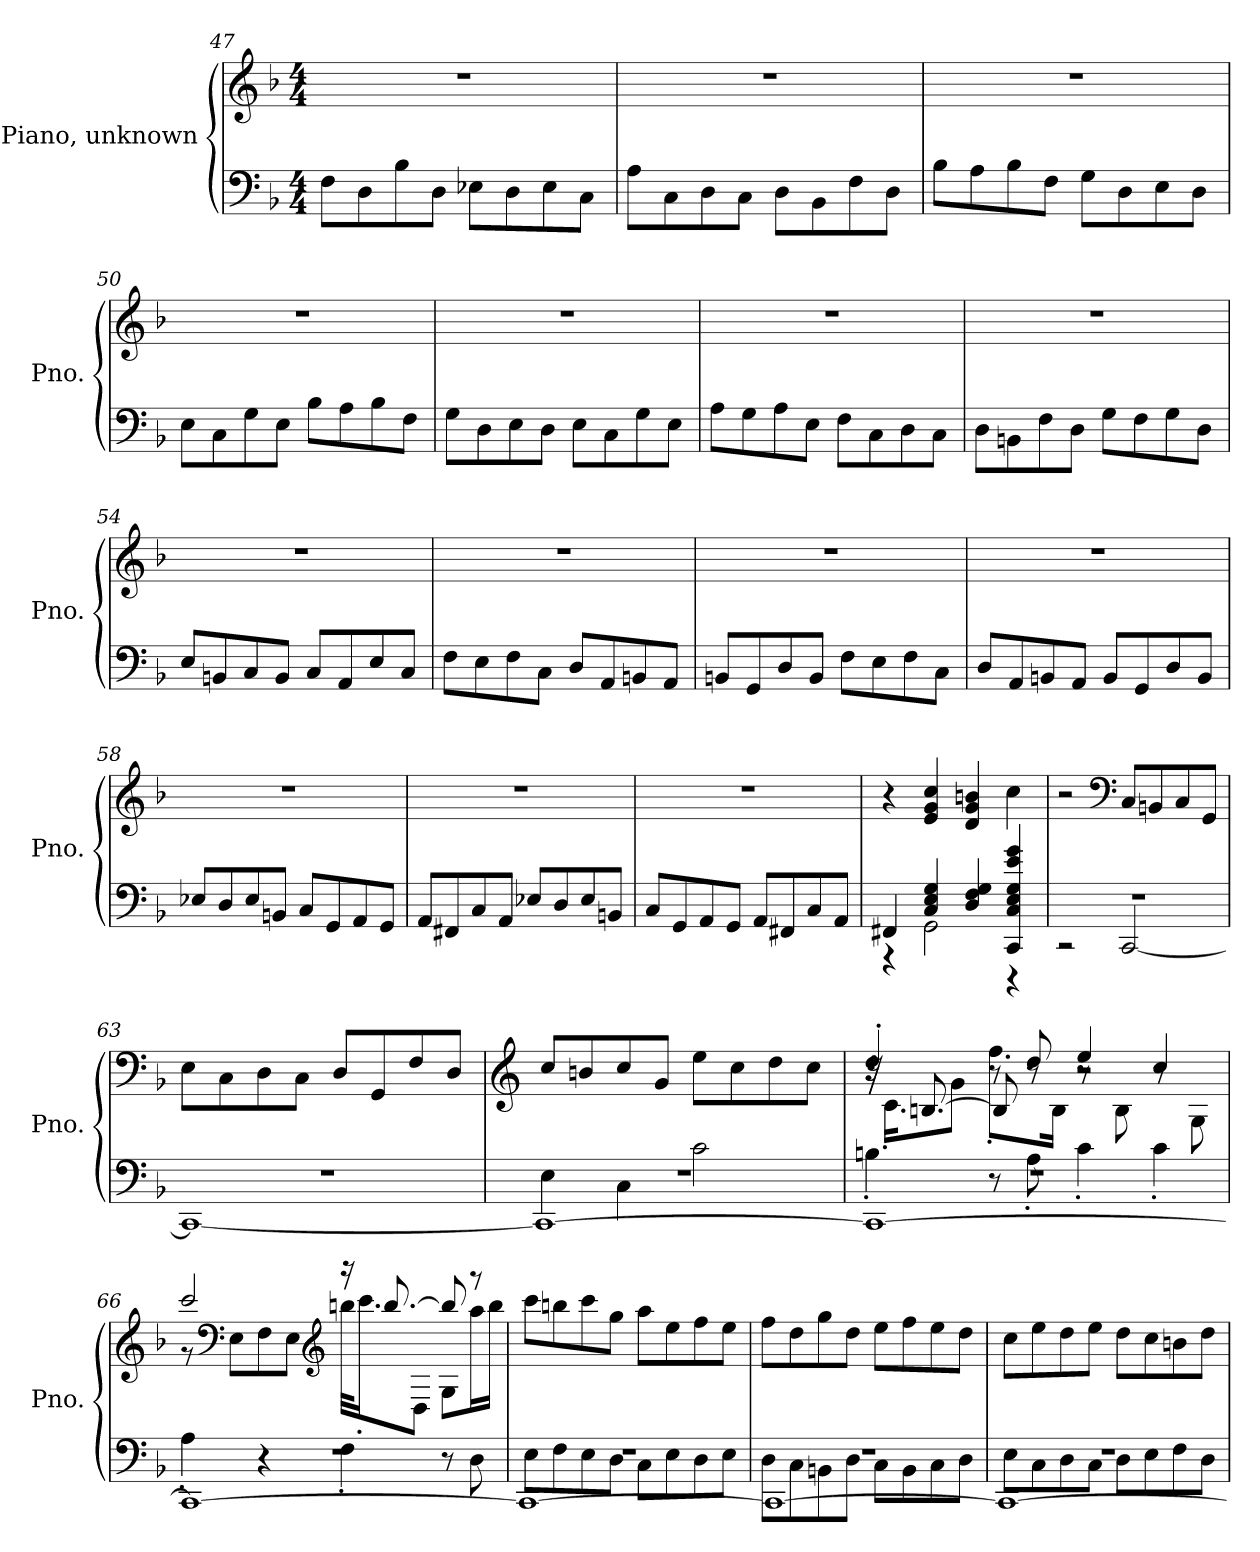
**kern	**kern
*part1	*part1
*staff2	*staff1
*I"Piano, unknown	*
*I'Pno.	*
*clefF4	*clefG2
*k[b-]	*k[b-]
*M4/4	*M4/4
=47	=47
8F\L	1r
8D\	.
8B-\	.
8D\J	.
8E-X\L	.
8D\	.
8E-\	.
8C\J	.
!!LO:LB:g=z
=48	=48
8A\L	1r
8C\	.
8D\	.
8C\J	.
8D\L	.
8BB-\	.
8F\	.
8D\J	.
=49	=49
8B-\L	1r
8A\	.
8B-\	.
8F\J	.
8G\L	.
8D\	.
8E\	.
8D\J	.
=50	=50
8E\L	1r
8C\	.
8G\	.
8E\J	.
8B-\L	.
8A\	.
8B-\	.
8F\J	.
=51	=51
8G\L	1r
8D\	.
8E\	.
8D\J	.
8E\L	.
8C\	.
8G\	.
8E\J	.
=52	=52
8A\L	1r
8G\	.
8A\	.
8E\J	.
8F\L	.
8C\	.
8D\	.
8C\J	.
!!LO:LB:g=z
=53	=53
8D\L	1r
8BBn\	.
8F\	.
8D\J	.
8G\L	.
8F\	.
8G\	.
8D\J	.
=54	=54
8E/L	1r
8BBn/	.
8C/	.
8BB/J	.
8C/L	.
8AA/	.
8E/	.
8C/J	.
=55	=55
8F\L	1r
8E\	.
8F\	.
8C\J	.
8D/L	.
8AA/	.
8BBn/	.
8AA/J	.
=56	=56
8BBn/L	1r
8GG/	.
8D/	.
8BB/J	.
8F\L	.
8E\	.
8F\	.
8C\J	.
=57	=57
8D/L	1r
8AA/	.
8BBn/	.
8AA/J	.
8BB/L	.
8GG/	.
8D/	.
8BB/J	.
!!LO:LB:g=z
=58	=58
8E-X/L	1r
8D/	.
8E-/	.
8BBn/J	.
8C/L	.
8GG/	.
8AA/	.
8GG/J	.
=59	=59
8AA/L	1r
8FF#X/	.
8C/	.
8AA/J	.
8E-X/L	.
8D/	.
8E-/	.
8BBn/J	.
=60	=60
8C/L	1r
8GG/	.
8AA/	.
8GG/J	.
8AA/L	.
8FF#X/	.
8C/	.
8AA/J	.
=61	=61
*^	*
4FF#X/	4r	4r
4C/ 4E/ 4G/	2GG\	4e/ 4g/ 4cc/
4D/ 4F/ 4G/	.	4d/ 4g/ 4bn/
4CC/ 4C/ 4E/ 4G/ 4e/ 4g/	4r	4cc\
=62	=62	=62
1r	2r	2r
*	*	*clefF4
.	[2CC/	8C/L
.	.	8BBn/
.	.	8C/
.	.	8GG/J
!!LO:LB:g=z
=63	=63	=63
1r	1CC_	8E\L
.	.	8C\
.	.	8D\
.	.	8C\J
.	.	8D/L
.	.	8GG/
.	.	8F/
.	.	8D/J
*v	*v	*
=64	=64
*	*clefG2
*^	*
*	*^	*
1r	4E\	1CC_	8cc/L
.	.	.	8bn/
.	4C\	.	8cc/
.	.	.	8g/J
.	2c\	.	8ee\L
.	.	.	8cc\
.	.	.	8dd\
.	.	.	8cc\J
=65	=65	=65	=65
*	*	*	*^
*	*	*	*	*^
1r	4Bn'\	1CC_	4dd'/	32r	16r
.	.	.	.	16.c'\KL	.
.	.	.	.	.	[8.Bn/
.	.	.	.	8g\J	.
.	8r	.	8r	8.ff'\L	8B/]
.	8A'\	.	8dd/	.	8r
.	.	.	.	16B\Jk	.
.	4c'\	.	4ee/	8r	2r
.	.	.	.	8B\	.
.	4c'\	.	4cc/	8r	.
.	.	.	.	8G\	.
*	*	*	*	*v	*v
!!LO:LB:g=z
=66	=66	=66	=66	=66
1r	4A'\	1CC_	2ccc/	8r
*	*	*	*clefF4	*
.	.	.	.	8E\L
.	4r	.	.	8F\
.	.	.	.	8E\J
*	*	*	*clefG2	*
.	4F'\	.	16r	32bbn\KLL
.	.	.	.	16.ccc'\J
.	.	.	[8.bb/	.
.	.	.	.	8D\J
.	8r	.	8bb/]	8G\L
.	8D\	.	8r	16aa\L
.	.	.	.	16bb\JJ
*	*	*	*v	*v
=67	=67	=67	=67
1r	8E\L	1CC_	8ccc\L
.	8F\	.	8bbn\
.	8E\	.	8ccc\
.	8D\J	.	8gg\J
.	8C\L	.	8aa\L
.	8E\	.	8ee\
.	8D\	.	8ff\
.	8E\J	.	8ee\J
=68	=68	=68	=68
1r	8D\L	1CC_	8ff\L
.	8C\	.	8dd\
.	8BBn\	.	8gg\
.	8D\J	.	8dd\J
.	8C\L	.	8ee\L
.	8BB\	.	8ff\
.	8C\	.	8ee\
.	8D\J	.	8dd\J
!!LO:PB:g=z
=69	=69	=69	=69
1r	8E\L	1CC_	8cc\L
.	8C\	.	8ee\
.	8D\	.	8dd\
.	8C\J	.	8ee\J
.	8D\L	.	8dd\L
.	8E\	.	8cc\
.	8F\	.	8bn\
.	8D\J	.	8dd\J
*v	*v	*v	*
=	=
*-	*-
